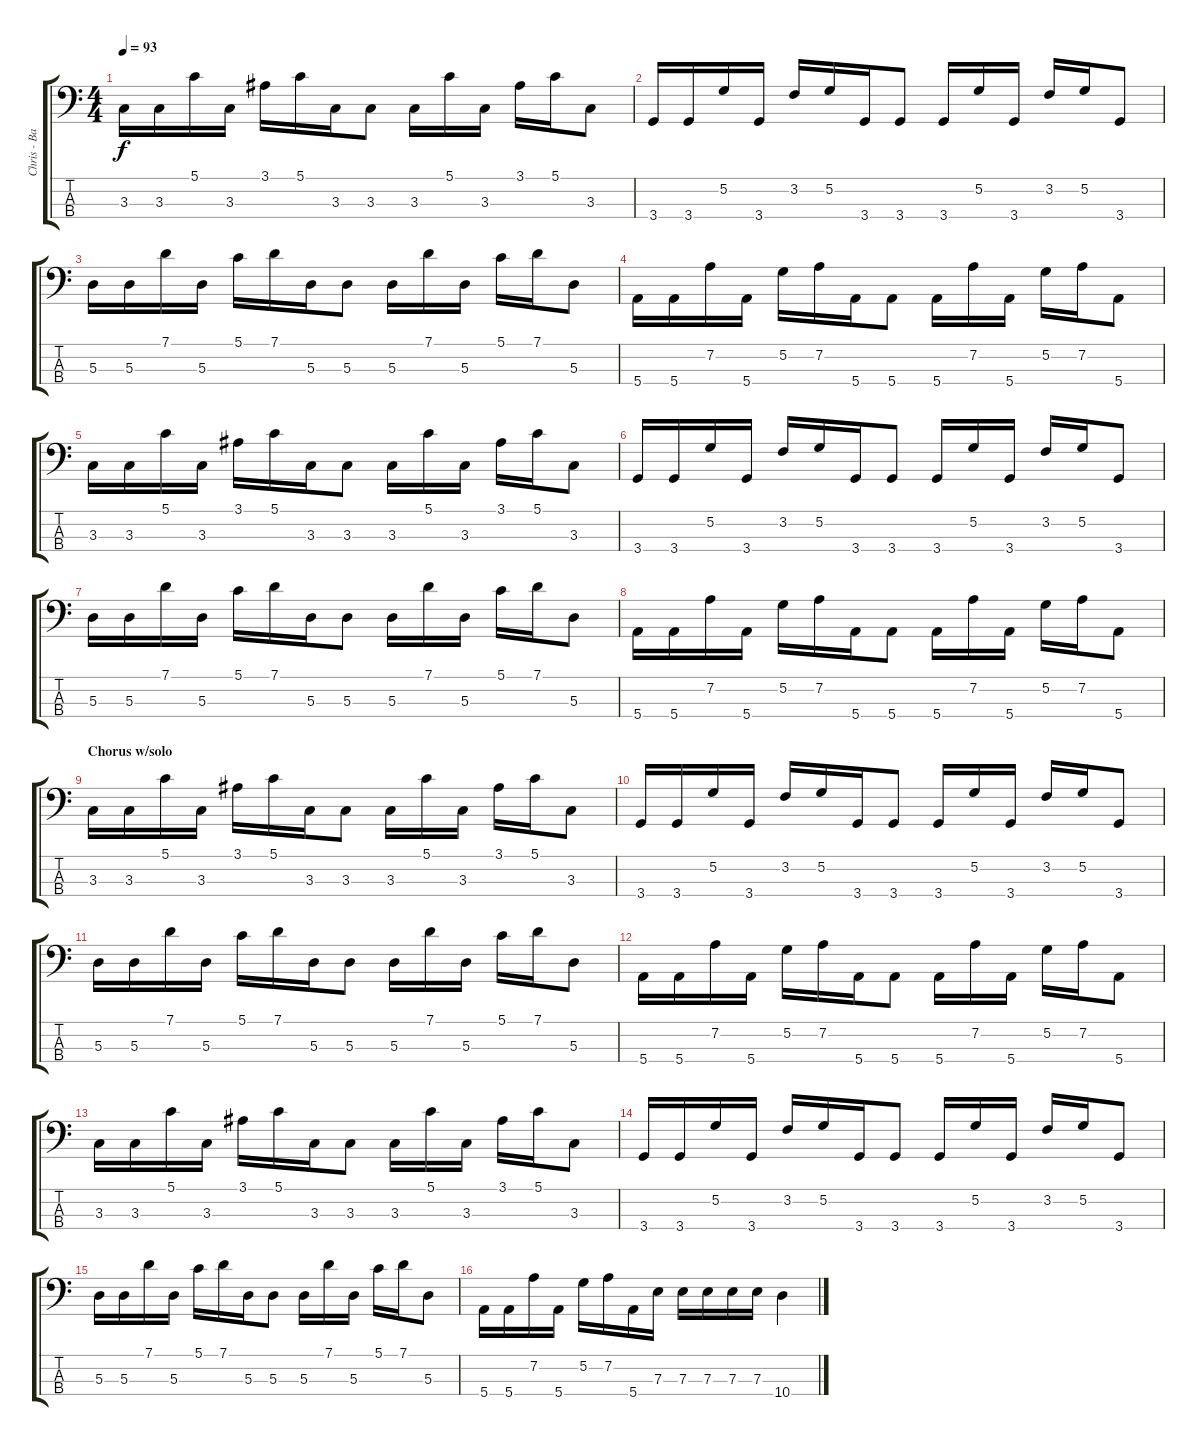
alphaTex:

\track ("Chris - Bass" "Chris - Ba") {instrument fretlessbass}
\staff {score tabs}
\tuning (G2 D2 A1 E1) {hide}
\ts (4 4)
\tempo 93
\clef f4
\ks c
3.3.16{dy f} 3.3.16 5.1.16 3.3.16 3.1.16 5.1.16 3.3.16 3.3.8 3.3.16 5.1.16 3.3.16 3.1.16 5.1.16 3.3.8 |
3.4.16 3.4.16 5.2.16 3.4.16 3.2.16 5.2.16 3.4.16 3.4.8 3.4.16 5.2.16 3.4.16 3.2.16 5.2.16 3.4.8 |
5.3.16 5.3.16 7.1.16 5.3.16 5.1.16 7.1.16 5.3.16 5.3.8 5.3.16 7.1.16 5.3.16 5.1.16 7.1.16 5.3.8 |
5.4.16 5.4.16 7.2.16 5.4.16 5.2.16 7.2.16 5.4.16 5.4.8 5.4.16 7.2.16 5.4.16 5.2.16 7.2.16 5.4.8 |
3.3.16 3.3.16 5.1.16 3.3.16 3.1.16 5.1.16 3.3.16 3.3.8 3.3.16 5.1.16 3.3.16 3.1.16 5.1.16 3.3.8 |
3.4.16 3.4.16 5.2.16 3.4.16 3.2.16 5.2.16 3.4.16 3.4.8 3.4.16 5.2.16 3.4.16 3.2.16 5.2.16 3.4.8 |
5.3.16 5.3.16 7.1.16 5.3.16 5.1.16 7.1.16 5.3.16 5.3.8 5.3.16 7.1.16 5.3.16 5.1.16 7.1.16 5.3.8 |
5.4.16 5.4.16 7.2.16 5.4.16 5.2.16 7.2.16 5.4.16 5.4.8 5.4.16 7.2.16 5.4.16 5.2.16 7.2.16 5.4.8 |
\section ("" "Chorus w/solo")
3.3.16 3.3.16 5.1.16 3.3.16 3.1.16 5.1.16 3.3.16 3.3.8 3.3.16 5.1.16 3.3.16 3.1.16 5.1.16 3.3.8 |
3.4.16 3.4.16 5.2.16 3.4.16 3.2.16 5.2.16 3.4.16 3.4.8 3.4.16 5.2.16 3.4.16 3.2.16 5.2.16 3.4.8 |
5.3.16 5.3.16 7.1.16 5.3.16 5.1.16 7.1.16 5.3.16 5.3.8 5.3.16 7.1.16 5.3.16 5.1.16 7.1.16 5.3.8 |
5.4.16 5.4.16 7.2.16 5.4.16 5.2.16 7.2.16 5.4.16 5.4.8 5.4.16 7.2.16 5.4.16 5.2.16 7.2.16 5.4.8 |
3.3.16 3.3.16 5.1.16 3.3.16 3.1.16 5.1.16 3.3.16 3.3.8 3.3.16 5.1.16 3.3.16 3.1.16 5.1.16 3.3.8 |
3.4.16 3.4.16 5.2.16 3.4.16 3.2.16 5.2.16 3.4.16 3.4.8 3.4.16 5.2.16 3.4.16 3.2.16 5.2.16 3.4.8 |
5.3.16 5.3.16 7.1.16 5.3.16 5.1.16 7.1.16 5.3.16 5.3.8 5.3.16 7.1.16 5.3.16 5.1.16 7.1.16 5.3.8 |
5.4.16 5.4.16 7.2.16 5.4.16 5.2.16 7.2.16 5.4.16 7.3.16 7.3.16 7.3.16 7.3.16 7.3.16 10.4{ss}.4
